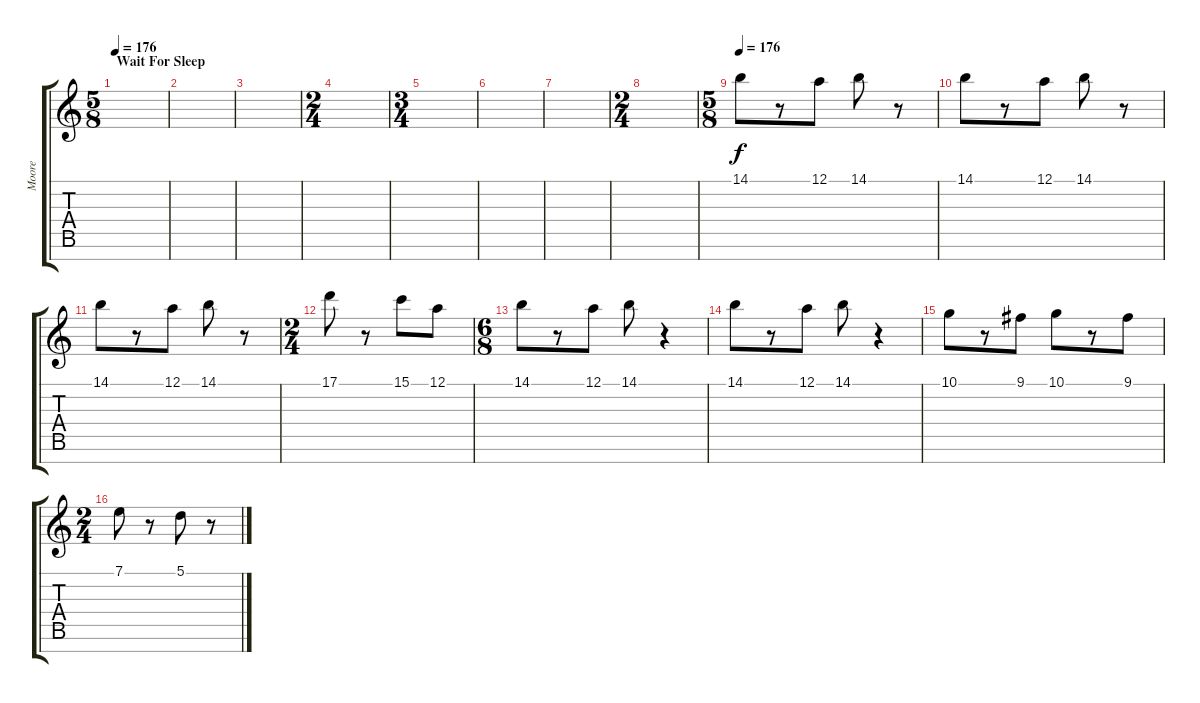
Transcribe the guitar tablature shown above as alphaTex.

\track ("Moore" "Moore") {instrument lead2sawtooth}
\staff {score tabs}
\tuning (A4 E4 C4 G3 D3 A2 E2) {hide}
\ts (5 8)
\section ("" "Wait For Sleep")
\tempo 176
\clef g2
\ks c
|
|
|
\ts (2 4)
|
\ts (3 4)
|
|
|
\ts (2 4)
|
\ts (5 8)
\tempo 176
14.1.8{instrument stringensemble1} r.8 12.1.8 14.1.8 r.8 |
14.1.8 r.8 12.1.8 14.1.8 r.8 |
14.1.8 r.8 12.1.8 14.1.8 r.8 |
\ts (2 4)
17.1.8 r.8 15.1.8 12.1.8 |
\ts (6 8)
14.1.8 r.8 12.1.8 14.1.8 r.4 |
14.1.8 r.8 12.1.8 14.1.8 r.4 |
10.1.8 r.8 9.1.8 10.1.8 r.8 9.1.8 |
\ts (2 4)
7.1.8 r.8 5.1.8 r.8
